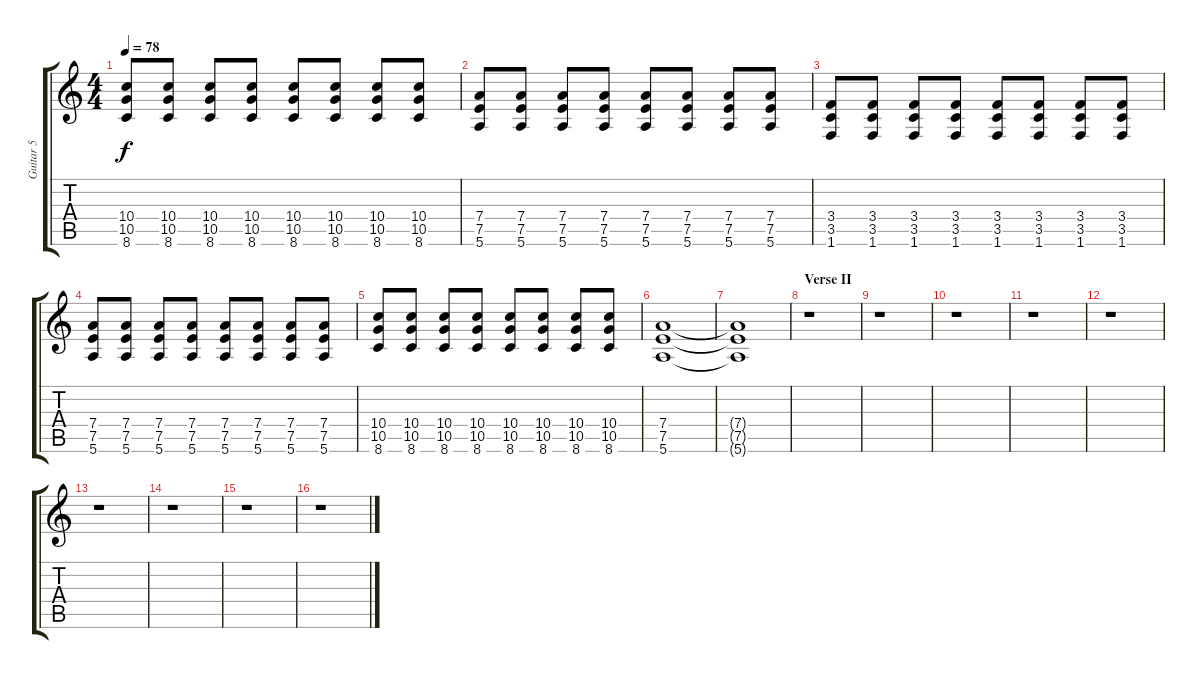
\track ("Guitar 5" "Guitar 5") {instrument electricguitarclean}
\staff {score tabs}
\tuning (E4 B3 G3 D3 A2 E2) {hide}
\ts (4 4)
\tempo 78
\clef g2
\ks c
(10.4 10.5 8.6).8{dy f} (10.4 10.5 8.6).8 (10.4 10.5 8.6).8 (10.4 10.5 8.6).8 (10.4 10.5 8.6).8 (10.4 10.5 8.6).8 (10.4 10.5 8.6).8 (10.4 10.5 8.6).8 |
(7.4 7.5 5.6).8 (7.4 7.5 5.6).8 (7.4 7.5 5.6).8 (7.4 7.5 5.6).8 (7.4 7.5 5.6).8 (7.4 7.5 5.6).8 (7.4 7.5 5.6).8 (7.4 7.5 5.6).8 |
(3.4 3.5 1.6).8 (3.4 3.5 1.6).8 (3.4 3.5 1.6).8 (3.4 3.5 1.6).8 (3.4 3.5 1.6).8 (3.4 3.5 1.6).8 (3.4 3.5 1.6).8 (3.4 3.5 1.6).8 |
(7.4 7.5 5.6).8 (7.4 7.5 5.6).8 (7.4 7.5 5.6).8 (7.4 7.5 5.6).8 (7.4 7.5 5.6).8 (7.4 7.5 5.6).8 (7.4 7.5 5.6).8 (7.4 7.5 5.6).8 |
(10.4 10.5 8.6).8 (10.4 10.5 8.6).8 (10.4 10.5 8.6).8 (10.4 10.5 8.6).8 (10.4 10.5 8.6).8 (10.4 10.5 8.6).8 (10.4 10.5 8.6).8 (10.4 10.5 8.6).8 |
(7.4 7.5 5.6).1 |
(7.4{t} 7.5{t} 5.6{t}).1 |
\section ("" "Verse II")
r.1 |
r.1 |
r.1 |
r.1 |
r.1 |
r.1 |
r.1 |
r.1 |
r.1
